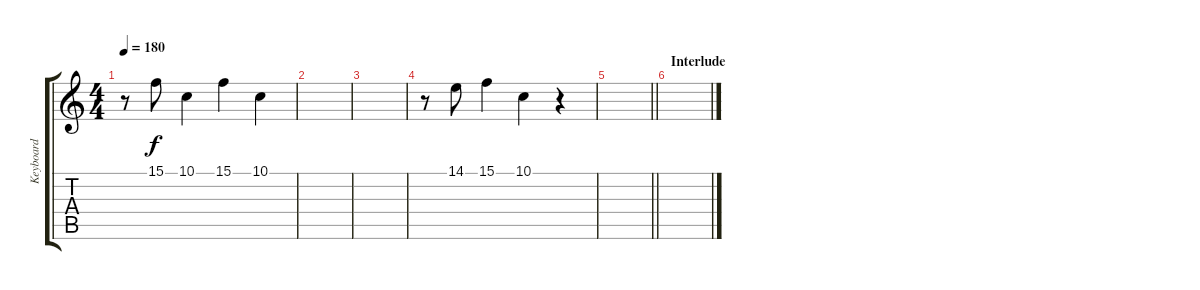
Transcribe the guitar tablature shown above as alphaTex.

\track ("Keyboard" "Keyboard") {instrument brightacousticpiano}
\staff {score tabs}
\tuning (D4 A3 F3 C3 G2 C2) {hide}
\ts (4 4)
\tempo 180
\clef g2
\ks c
r.8{dy f} 15.1.8 10.1.4 15.1.4 10.1.4 |
|
|
r.8 14.1.8 15.1.4 10.1.4 r.4 |
\barLineRight lightlight
|
\section ("" "Interlude")
